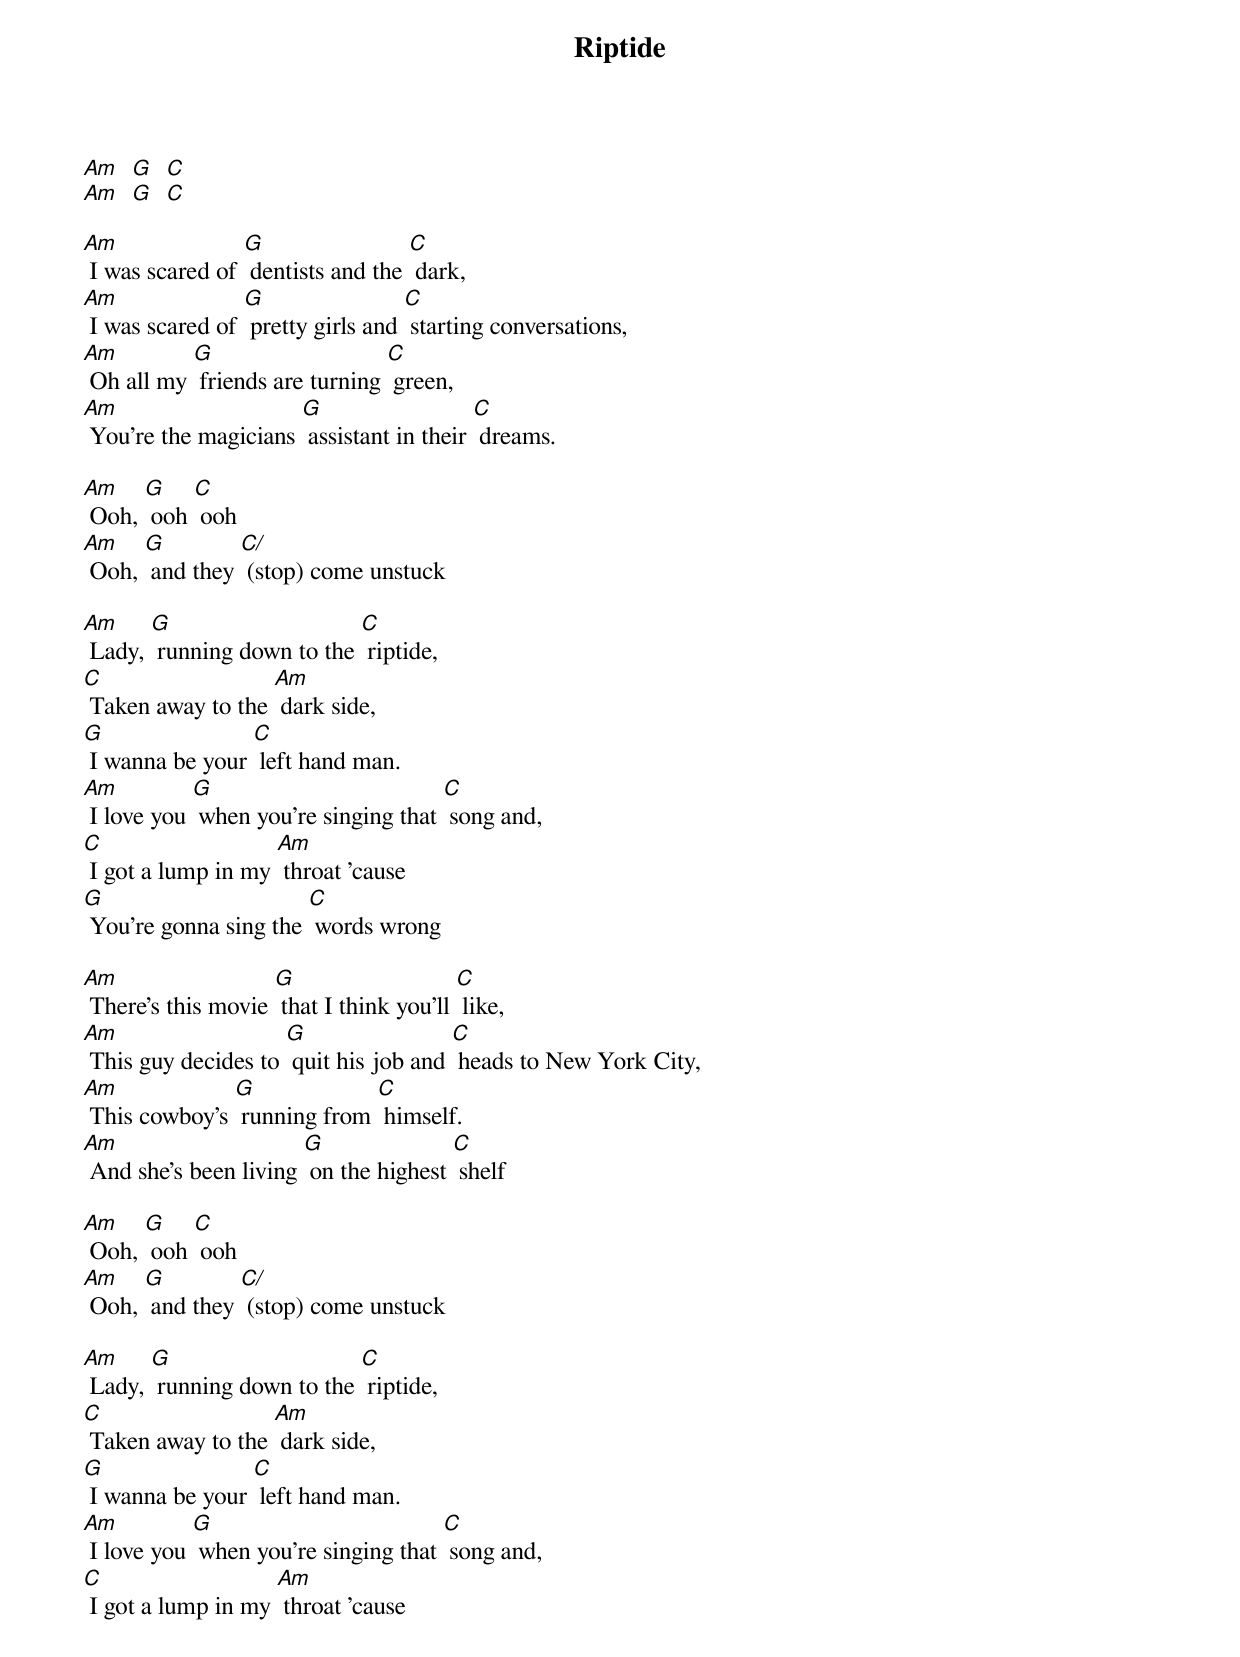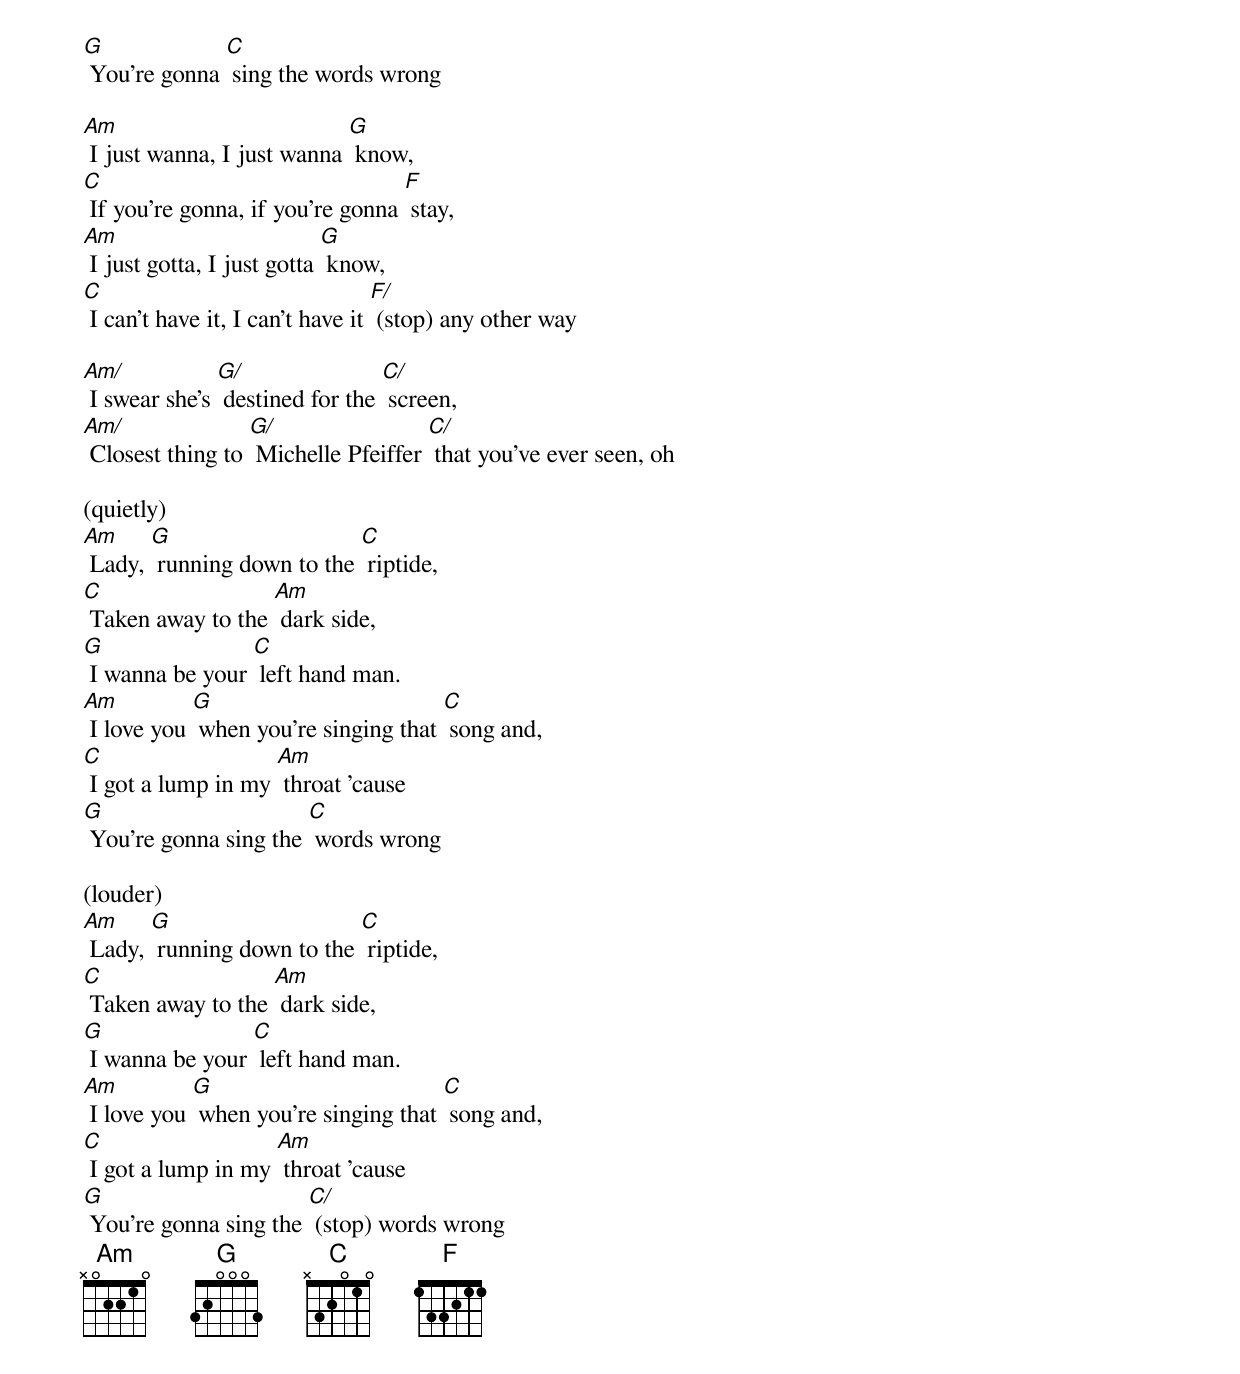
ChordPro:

{t:Riptide}
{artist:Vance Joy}
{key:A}
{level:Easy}

[Am]  [G]  [C]
[Am]  [G]  [C]

[Am] I was scared of [G] dentists and the [C] dark,
[Am] I was scared of [G] pretty girls and [C] starting conversations,
[Am] Oh all my [G] friends are turning [C] green,
[Am] You're the magicians [G] assistant in their [C] dreams.

[Am] Ooh, [G] ooh [C] ooh
[Am] Ooh, [G] and they [C/] (stop) come unstuck

[Am] Lady, [G] running down to the [C] riptide,
[C] Taken away to the [Am] dark side,
[G] I wanna be your [C] left hand man.
[Am] I love you [G] when you're singing that [C] song and,
[C] I got a lump in my [Am] throat 'cause
[G] You're gonna sing the [C] words wrong

[Am] There's this movie [G] that I think you'll [C] like,
[Am] This guy decides to [G] quit his job and [C] heads to New York City,
[Am] This cowboy's [G] running from [C] himself.
[Am] And she's been living [G] on the highest [C] shelf

[Am] Ooh, [G] ooh [C] ooh
[Am] Ooh, [G] and they [C/] (stop) come unstuck

[Am] Lady, [G] running down to the [C] riptide,
[C] Taken away to the [Am] dark side,
[G] I wanna be your [C] left hand man.
[Am] I love you [G] when you're singing that [C] song and,
[C] I got a lump in my [Am] throat 'cause
[G] You're gonna [C] sing the words wrong

[Am] I just wanna, I just wanna [G] know,
[C] If you're gonna, if you're gonna [F] stay,
[Am] I just gotta, I just gotta [G] know,
[C] I can't have it, I can't have it [F/] (stop) any other way

[Am/] I swear she's [G/] destined for the [C/] screen,
[Am/] Closest thing to [G/] Michelle Pfeiffer [C/] that you've ever seen, oh

(quietly)
[Am] Lady, [G] running down to the [C] riptide,
[C] Taken away to the [Am] dark side,
[G] I wanna be your [C] left hand man.
[Am] I love you [G] when you're singing that [C] song and,
[C] I got a lump in my [Am] throat 'cause
[G] You're gonna sing the [C] words wrong

(louder)
[Am] Lady, [G] running down to the [C] riptide,
[C] Taken away to the [Am] dark side,
[G] I wanna be your [C] left hand man.
[Am] I love you [G] when you're singing that [C] song and,
[C] I got a lump in my [Am] throat 'cause
[G] You're gonna sing the [C/] (stop) words wrong
